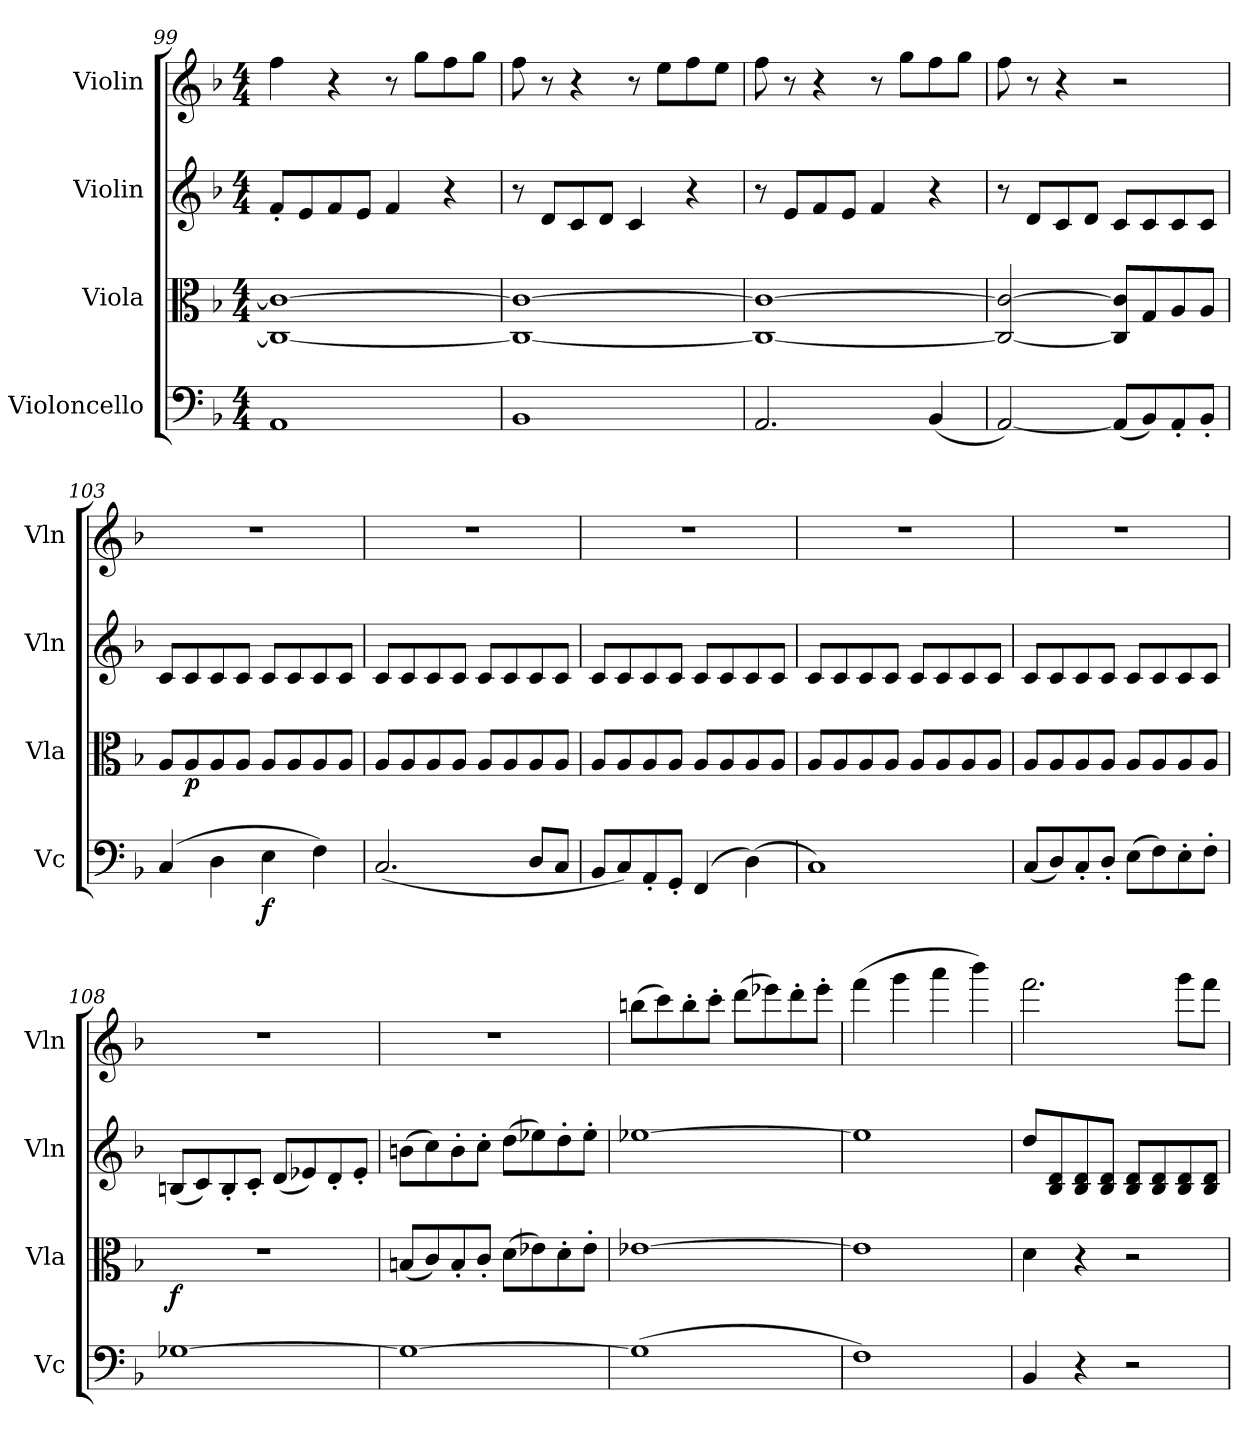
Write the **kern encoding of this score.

**kern	**dynam	**kern	**dynam	**kern	**kern
*part4	*part4	*part3	*part3	*part2	*part1
*staff4	*staff4	*staff3	*staff3	*staff2	*staff1
*I"Violoncello	*	*I"Viola	*	*I"Violin	*I"Violin
*I'Vc	*	*I'Vla	*	*I'Vln	*I'Vln
*clefF4	*	*clefC3	*	*clefG2	*clefG2
*k[b-]	*	*k[b-]	*	*k[b-]	*k[b-]
*M4/4	*	*M4/4	*	*M4/4	*M4/4
=99	=99	=99	=99	=99	=99
1AA	.	1C_ 1c_	.	8f'/L	4ff\
.	.	.	.	8e/	.
.	.	.	.	8f/	4r
.	.	.	.	8e/J	.
.	.	.	.	4f/	8r
.	.	.	.	.	8gg\L
.	.	.	.	4r	8ff\
.	.	.	.	.	8gg\J
=100	=100	=100	=100	=100	=100
1BB-	.	1C_ 1c_	.	8r	8ff\
.	.	.	.	8d/L	8r
.	.	.	.	8c/	4r
.	.	.	.	8d/J	.
.	.	.	.	4c/	8r
.	.	.	.	.	8ee\L
.	.	.	.	4r	8ff\
.	.	.	.	.	8ee\J
=101	=101	=101	=101	=101	=101
2.AA/	.	1C_ 1c_	.	8r	8ff\
.	.	.	.	8e/L	8r
.	.	.	.	8f/	4r
.	.	.	.	8e/J	.
.	.	.	.	4f/	8r
.	.	.	.	.	8gg\L
(4BB-/	.	.	.	4r	8ff\
.	.	.	.	.	8gg\J
=102	=102	=102	=102	=102	=102
[2AA/)	.	2C_/ 2c_/	.	8r	8ff\
.	.	.	.	8d/L	8r
.	.	.	.	8c/	4r
.	.	.	.	8d/J	.
(8AA/L]	.	8C]/ 8c]/L	.	8c/L	2r
8BB-/)	.	8G/	.	8c/	.
8AA'/	.	8A/	.	8c/	.
8BB-'/J	.	8A/J	.	8c/J	.
=103	=103	=103	=103	=103	=103
(4C/	.	8A/L	.	8c/L	1r
.	.	8A/	p	8c/	.
4D\	.	8A/	.	8c/	.
.	.	8A/J	.	8c/J	.
4E\	f	8A/L	.	8c/L	.
.	.	8A/	.	8c/	.
4F\)	.	8A/	.	8c/	.
.	.	8A/J	.	8c/J	.
=104	=104	=104	=104	=104	=104
(2.C/	.	8A/L	.	8c/L	1r
.	.	8A/	.	8c/	.
.	.	8A/	.	8c/	.
.	.	8A/J	.	8c/J	.
.	.	8A/L	.	8c/L	.
.	.	8A/	.	8c/	.
8D/L	.	8A/	.	8c/	.
8C/J	.	8A/J	.	8c/J	.
=105	=105	=105	=105	=105	=105
8BB-/L	.	8A/L	.	8c/L	1r
8C/)	.	8A/	.	8c/	.
8AA'/	.	8A/	.	8c/	.
8GG'/J	.	8A/J	.	8c/J	.
(4FF/	.	8A/L	.	8c/L	.
.	.	8A/	.	8c/	.
(4D\)	.	8A/	.	8c/	.
.	.	8A/J	.	8c/J	.
=106	=106	=106	=106	=106	=106
1C)	.	8A/L	.	8c/L	1r
.	.	8A/	.	8c/	.
.	.	8A/	.	8c/	.
.	.	8A/J	.	8c/J	.
.	.	8A/L	.	8c/L	.
.	.	8A/	.	8c/	.
.	.	8A/	.	8c/	.
.	.	8A/J	.	8c/J	.
=107	=107	=107	=107	=107	=107
(8C/L	.	8A/L	.	8c/L	1r
8D/)	.	8A/	.	8c/	.
8C'/	.	8A/	.	8c/	.
8D'/J	.	8A/J	.	8c/J	.
(8E\L	.	8A/L	.	8c/L	.
8F\)	.	8A/	.	8c/	.
8E'\	.	8A/	.	8c/	.
8F'\J	.	8A/J	.	8c/J	.
=108	=108	=108	=108	=108	=108
[1G-X	.	1r	f	(8Bn/L	1r
.	.	.	.	8c/)	.
.	.	.	.	8B'/	.
.	.	.	.	8c'/J	.
.	.	.	.	(8d/L	.
.	.	.	.	8e-X/)	.
.	.	.	.	8d'/	.
.	.	.	.	8e-'/J	.
=109	=109	=109	=109	=109	=109
1G-_	.	(8Bn/L	.	(8bn\L	1r
.	.	8c/)	.	8cc\)	.
.	.	8B'/	.	8b'\	.
.	.	8c'/J	.	8cc'\J	.
.	.	(8d\L	.	(8dd\L	.
.	.	8e-X\)	.	8ee-X\)	.
.	.	8d'\	.	8dd'\	.
.	.	8e-'\J	.	8ee-'\J	.
=110	=110	=110	=110	=110	=110
(1G-]	.	[1e-X	.	[1ee-X	(8bbn\L
.	.	.	.	.	8ccc\)
.	.	.	.	.	8bb'\
.	.	.	.	.	8ccc'\J
.	.	.	.	.	(8ddd\L
.	.	.	.	.	8eee-X\)
.	.	.	.	.	8ddd'\
.	.	.	.	.	8eee-'\J
=111	=111	=111	=111	=111	=111
1F)	.	1e-]	.	1ee-]	(4fff\
.	.	.	.	.	4ggg\
.	.	.	.	.	4aaa\
.	.	.	.	.	4bbb-\)
=112	=112	=112	=112	=112	=112
4BB-/	.	4d\	.	8dd/L	2.fff\
.	.	.	.	8B-/ 8d/	.
4r	.	4r	.	8B-/ 8d/	.
.	.	.	.	8B-/ 8d/J	.
2r	.	2r	.	8B-/ 8d/L	.
.	.	.	.	8B-/ 8d/	.
.	.	.	.	8B-/ 8d/	8ggg\L
.	.	.	.	8B-/ 8d/J	8fff\J
=	=	=	=	=	=
*-	*-	*-	*-	*-	*-
